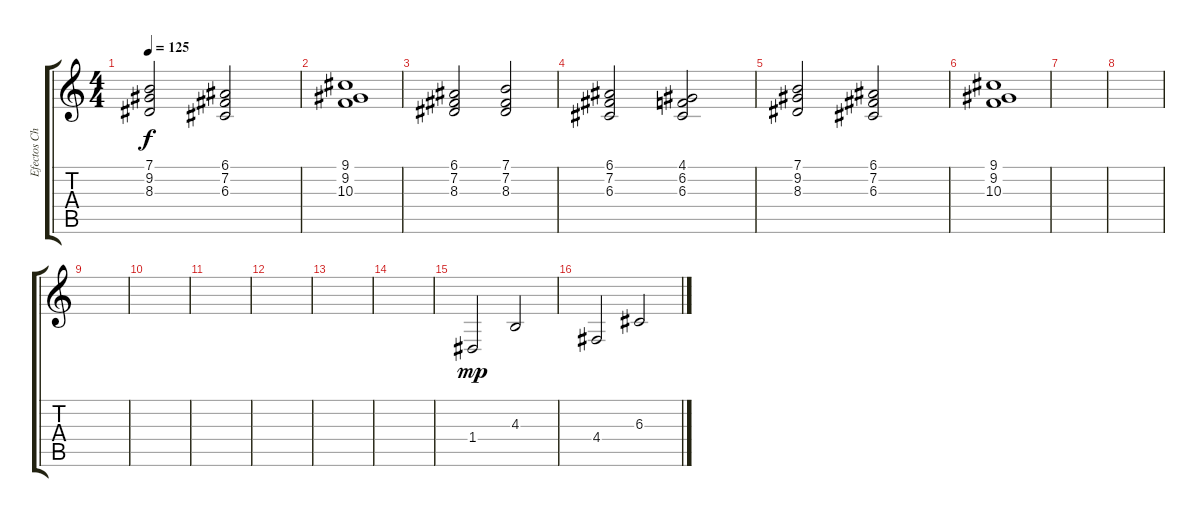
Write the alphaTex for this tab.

\track ("Efectos Chulos" "Efectos Ch") {instrument synthstrings1}
\staff {score tabs}
\tuning (E4 B3 G3 D3 A2 E2) {hide}
\ts (4 4)
\tempo 125
\clef g2
\ks c
(7.1 9.2 8.3).2{dy f} (6.1 7.2 6.3).2 |
(9.1 9.2 10.3).1 |
(6.1 7.2 8.3).2 (7.1 7.2 8.3).2 |
(6.1 7.2 6.3).2 (4.1 6.2 6.3).2 |
(7.1 9.2 8.3).2 (6.1 7.2 6.3).2 |
(9.1 9.2 10.3).1 |
|
|
|
|
|
|
|
|
1.4.2{dy mp} 4.3.2 |
4.4.2 6.3.2
